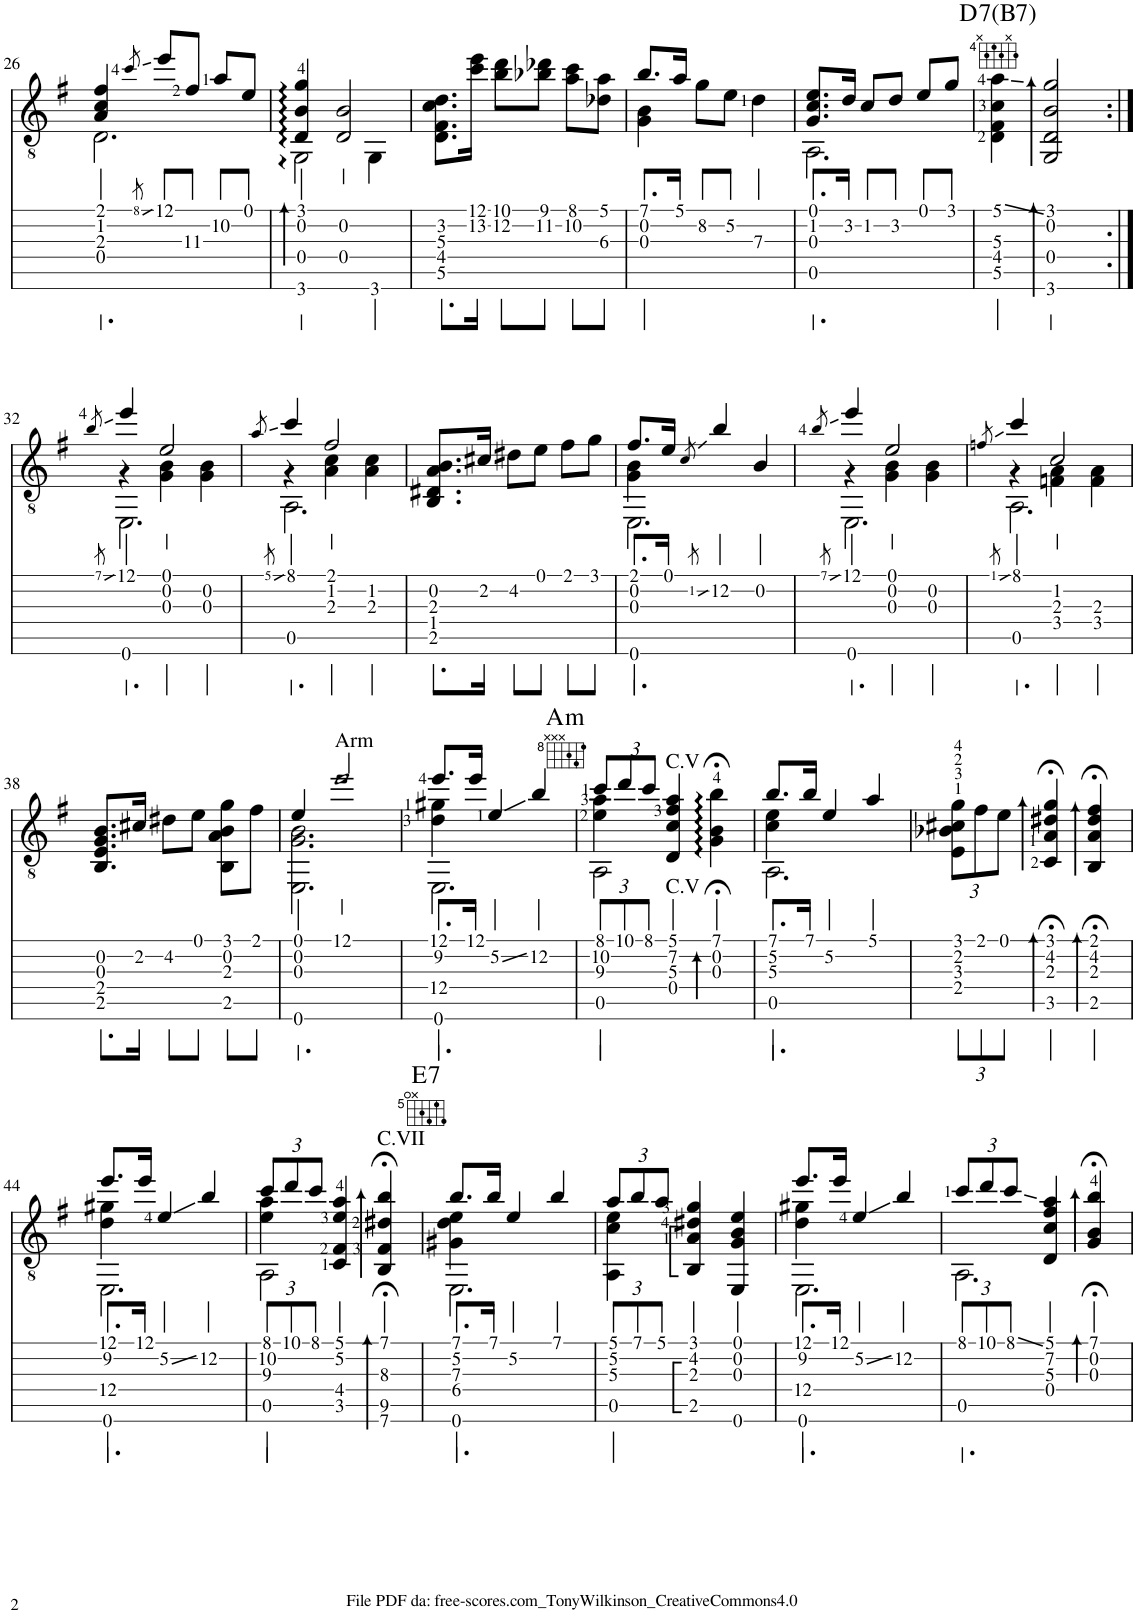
**kern	**kern	**harte
*part2	*part1	*part1
*staff2	*staff1	*
*I"Chitarra classica (Intavolatura)	*I"Guitar	*
!!LO:PB:g=z
*	*clefGv2	*
*k[f#]	*k[f#]	*
*M3/4	*M3/4	*
=26	=26	=26
*^	*^	*
4A/ 4c/ 4f#/	2.D\	4A/ 4c/ 4f#/	2.D\	.
8qcc/	.	8qcc/	.	.
8ee/L	.	8ee/L	.	.
8f#/J	.	8f#/J	.	.
8a/L	.	8a/L	.	.
8e/J	.	8e/J	.	.
=27	=27	=27	=27	=27
4D/ 4B/ 4g/	2GG\	4D/ 4B/ 4g/	2GG:\	.
2D/ 2B/	.	2D/ 2B/	.	.
.	4GG\	.	4GG\	.
*v	*v	*	*	*
*	*v	*v	*
=28	=28	=28
8.D\ 8.F#\ 8.c\ 8.d\L	8.D\ 8.F#\ 8.c\ 8.d\L	.
16cc\ 16ee\Jk	16cc\ 16ee\Jk	.
8b\ 8dd\L	8b\ 8dd\L	.
8b-X\ 8dd-X\J	8b-X\ 8dd-X\J	.
8a\ 8cc\L	8a\ 8cc\L	.
8d-X\ 8a\J	8d-X\ 8a\J	.
=29	=29	=29
*^	*^	*
8.b/L	4G\ 4B\	8.b/L	4G\ 4B\	.
16a/Jk	.	16a/Jk	.	.
8g/L	2ryy	8g\L	2ryy	.
8e/J	.	8e\J	.	.
4d/	.	4d\	.	.
=30	=30	=30	=30	=30
8.G/ 8.c/ 8.e/L	2.AA\	8.G/ 8.c/ 8.e/L	2.AA\	.
16d/Jk	.	16d/Jk	.	.
8c/L	.	8c/L	.	.
8d/J	.	8d/J	.	.
8e/L	.	8e/L	.	.
8g/J	.	8g/J	.	.
*v	*v	*	*	*
*	*v	*v	*
=31	=31	=31
!	!	!LO:H:kt=7
4D\ 4F#\ 4c\ 4a\	4D\ 4F#\ 4c\ 4a\	D:7(b7)
2GG\ 2D\ 2B\ 2g\	2GG/ 2D/ 2B/ 2g/	.
!!LO:LB:g=z
=32:|!	=32:|!	=32:|!
8qb/	8qb/	.
*^	*^	*
*	*^	*	*^	*
4ee/	4r	2.EE\	4ee/	4r	2.EE\	.
2e/	4G\ 4B\	.	2e/	4G\ 4B\	.	.
.	4G\ 4B\	.	.	4G\ 4B\	.	.
=33	=33	=33	=33	=33	=33	=33
8qa/	.	.	8qa/	.	.	.
4cc/	4r	2.AA\	4cc/	4r	2.AA\	.
2f#/	4A\ 4c\	.	2f#/	4A\ 4c\	.	.
.	4A\ 4c\	.	.	4A\ 4c\	.	.
*v	*v	*v	*	*	*	*
*	*v	*v	*v	*
=34	=34	=34
8.BB\ 8.D#X\ 8.A\ 8.B\L	8.BB/ 8.D#X/ 8.A/ 8.B/L	.
16c#X\Jk	16c#X/Jk	.
8d#X\L	8d#X\L	.
8e\J	8e\J	.
8f#\L	8f#\L	.
8g\J	8g\J	.
=35	=35	=35
*^	*^	*
*	*^	*	*^	*
8.f#/L	4G\ 4B\	2.EE\	8.f#/L	4G\ 4B\	2.EE\	.
16e/Jk	.	.	16e/Jk	.	.	.
8qc/	.	.	8qc/	.	.	.
4b/	2ryy	.	4b/	2ryy	.	.
4B/	.	.	4B/	.	.	.
=36	=36	=36	=36	=36	=36	=36
8qb/	.	.	8qb/	.	.	.
4ee/	4r	2.EE\	4ee/	4r	2.EE\	.
2e/	4G\ 4B\	.	2e/	4G\ 4B\	.	.
.	4G\ 4B\	.	.	4G\ 4B\	.	.
=37	=37	=37	=37	=37	=37	=37
8qfn/	.	.	8qfn/	.	.	.
4cc/	4r	2.AA\	4cc/	4r	2.AA\	.
2c/	4Fn\ 4A\	.	2c/	4Fn\ 4A\	.	.
.	4F\ 4A\	.	.	4F\ 4A\	.	.
*v	*v	*v	*	*	*	*
*	*v	*v	*v	*
!!LO:LB:g=z
=38	=38	=38
8.BB\ 8.E\ 8.G\ 8.B\L	8.BB/ 8.E/ 8.G/ 8.B/L	.
16c#X\Jk	16c#X/Jk	.
8d#X\L	8d#X\L	.
8e\J	8e\J	.
8BB\ 8A\ 8B\ 8g\L	8BB\ 8A\ 8B\ 8g\L	.
8f#\J	8f#\J	.
=39	=39	=39
*^	*^	*
4e/	2.EE\ 2.G\ 2.B\	4e/	2.EE\ 2.G\ 2.B\	.
!	!	!LO:TX:a:t=Arm	!	!
!LO:N:head=diamond	!	!LO:N:head=diamond	!	!
2ee/	.	2ee/	.	.
=40	=40	=40	=40	=40
*	*^	*	*^	*
8.ee/L	4d\ 4g#X\	2.EE\	8.ee/L	4d\ 4g#X\	2.EE\	.
16ee/Jk	.	.	16ee/Jk	.	.	.
4e/	2ryy	.	4e/	2ryy	.	.
4b/	.	.	4b/	.	.	.
=41	=41	=41	=41	=41	=41	=41
*Xbrackettup	*	*	*Xbrackettup	*	*	*
!	!	!	!	!	!	!LO:H:kt=m
12cc/L	4e\ 4a\	2AA\	12cc/L	4e\ 4a\	2AA\	A:min
12dd/	.	.	12dd/	.	.	.
12cc/J	.	.	12cc/J	.	.	.
!	!	!	!LO:TX:a:t=C.V	!	!	!
!LO:TX:a:t=C.V	!	!	!	!	!	!
4D/ 4c/ 4f#/ 4a/	2ryy	.	4D/ 4c/ 4f#/ 4a/	2ryy	.	.
4G/;< 4B/;< 4b/;<	.	4ryy	4G\;< 4B\;< 4b\;<	.	4ryy	.
=42	=42	=42	=42	=42	=42	=42
8.b/L	4c\ 4e\	2.AA\	8.b/L	4c\ 4e\	2.AA\	.
16b/Jk	.	.	16b/Jk	.	.	.
4e/	2ryy	.	4e/	2ryy	.	.
4a/	.	.	4a/	.	.	.
*v	*v	*v	*	*	*	*
*	*v	*v	*v	*
=43	=43	=43
12E\ 12B-X\ 12c#X\ 12g\L	12E\ 12B-X\ 12c#X\ 12g\L	.
12f#\	12f#\	.
12e\J	12e\J	.
4C\;< 4A\;< 4d#X\;< 4g\;<	4C/;< 4A/;< 4d#X/;< 4g/;<	.
4BB\;< 4A\;< 4d#\;< 4f#\;<	4BB/;< 4A/;< 4d#/;< 4f#/;<	.
!!LO:LB:g=z
=44	=44	=44
*^	*^	*
*	*^	*	*^	*
8.ee/L	4d\ 4g#X\	2.EE\	8.ee/L	4d\ 4g#X\	2.EE\	.
16ee/Jk	.	.	16ee/Jk	.	.	.
4e/	2ryy	.	4e/	2ryy	.	.
4b/	.	.	4b/	.	.	.
=45	=45	=45	=45	=45	=45	=45
12cc/L	4e\ 4a\	2AA\	12cc/L	4e\ 4a\	2AA\	.
12dd/	.	.	12dd/	.	.	.
12cc/J	.	.	12cc/J	.	.	.
4C/ 4F#/ 4e/ 4a/	2ryy	.	4C/ 4F#/ 4e/ 4a/	2ryy	.	.
!	!	!	!LO:TX:a:t=C.VII	!	!	!
4BB/;< 4F#/;< 4d#X/;< 4b/;<	.	4ryy	4BB/;< 4F#/;< 4d#X/;< 4b/;<	.	4ryy	.
=46	=46	=46	=46	=46	=46	=46
!	!	!	!	!	!	!LO:H:kt=7
8.b/L	4G#X\ 4d\ 4e\	2.EE\	8.b/L	4G#X\ 4d\ 4e\	2.EE\	E:7
16b/Jk	.	.	16b/Jk	.	.	.
4e/	2ryy	.	4e/	2ryy	.	.
4b/	.	.	4b/	.	.	.
*	*v	*v	*	*	*	*
*	*	*	*v	*v	*
=47	=47	=47	=47	=47
12a/L	4AA\ 4c\ 4e\	12a/L	4AA\ 4c\ 4e\	.
12b/	.	12b/	.	.
12a/J	.	12a/J	.	.
4BB/ 4A/ 4d#X/ 4g/	2ryy	4BB/ 4A/ 4d#X/ 4g/	2ryy	.
4EE/ 4G/ 4B/ 4e/	.	4EE/ 4G/ 4B/ 4e/	.	.
=48	=48	=48	=48	=48
*	*^	*	*^	*
8.ee/L	4d\ 4g#X\	2.EE\	8.ee/L	4d\ 4g#X\	2.EE\	.
16ee/Jk	.	.	16ee/Jk	.	.	.
4e/	2ryy	.	4e/	2ryy	.	.
4b/	.	.	4b/	.	.	.
*	*v	*v	*	*	*	*
*	*	*	*v	*v	*
=49	=49	=49	=49	=49
12cc/L	2.AA\	12cc/L	2.AA\	.
12dd/	.	12dd/	.	.
12cc/J	.	12cc/J	.	.
4D/ 4c/ 4f#/ 4a/	.	4D/ 4c/ 4f#/ 4a/	.	.
4G/;< 4B/;< 4b/;<	.	4G/;< 4B/;< 4b/;<	.	.
*v	*v	*	*	*
*	*v	*v	*
=	=	=
*-	*-	*-
